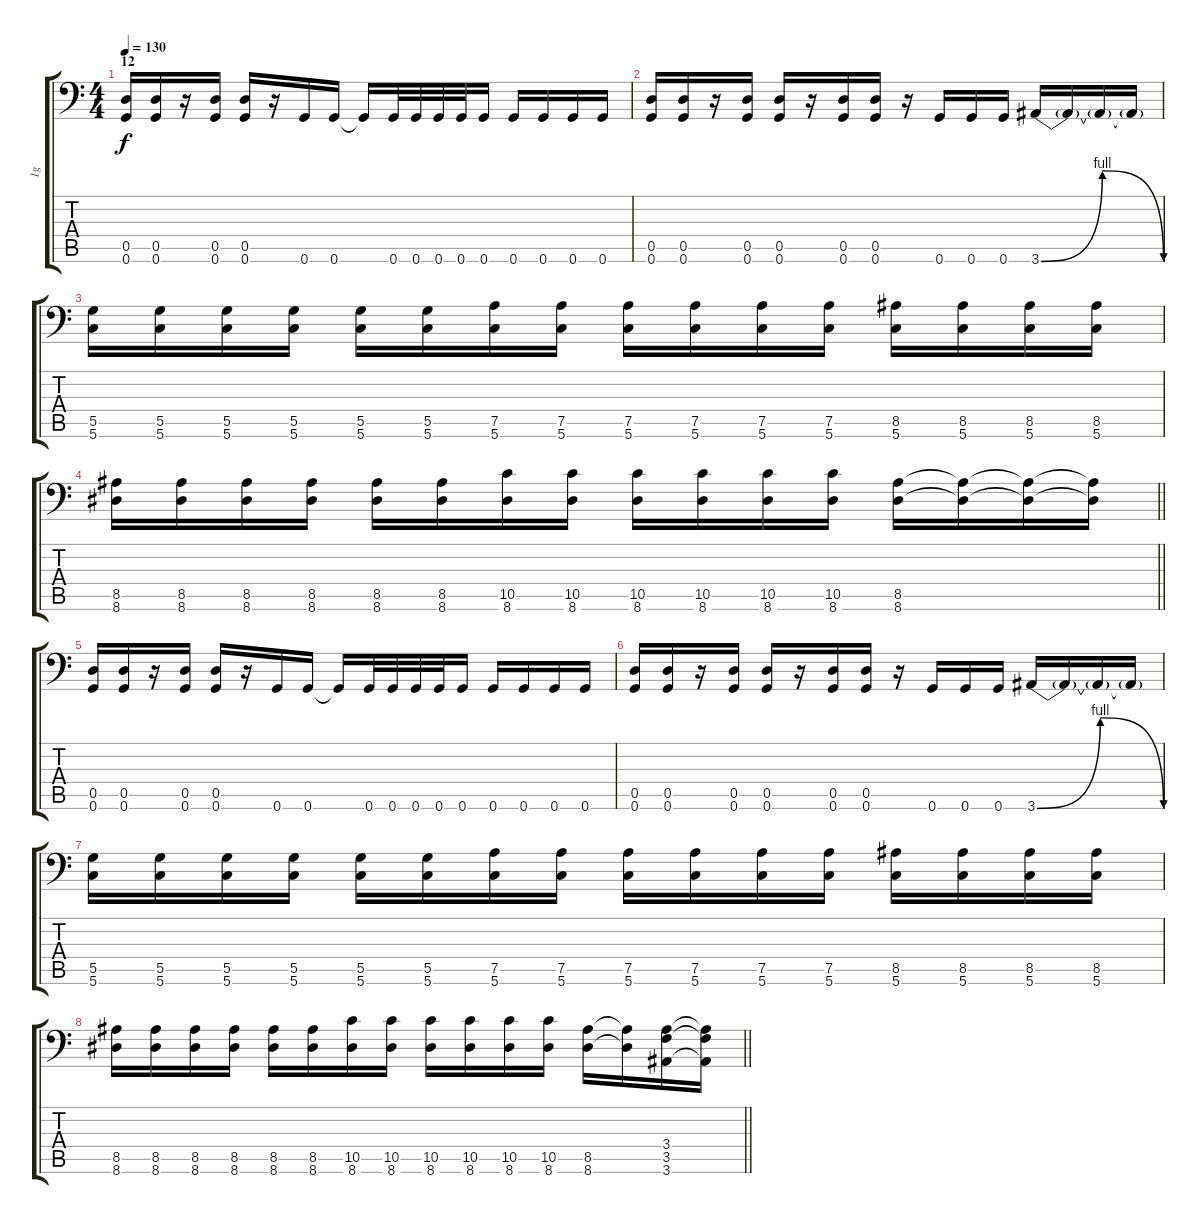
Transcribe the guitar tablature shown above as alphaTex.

\track ("1g" "1g") {instrument distortionguitar}
\staff {score tabs}
\tuning (A3 E3 C3 G2 D2 G1) {hide}
\ts (4 4)
\section ("" "12")
\tempo 130
\clef f4
\ks c
(0.5 0.6).16{dy f} (0.5 0.6).16 r.16 (0.5 0.6).16 (0.5 0.6).16 r.16 0.6.16 0.6.16 0.6{t}.16 0.6.32 0.6.32 0.6.32 0.6.32 0.6.16 0.6.16 0.6.16 0.6.16 0.6.16 |
(0.5 0.6).16 (0.5 0.6).16 r.16 (0.5 0.6).16 (0.5 0.6).16 r.16 (0.5 0.6).16 (0.5 0.6).16 r.16 0.6.16 0.6.16 0.6.16 3.6{be (bendrelease 0 0 30 4 30 4 60 0)}.16 3.6{t}.16 3.6{t}.16 3.6{t}.16 |
(5.5 5.6).16 (5.5 5.6).16 (5.5 5.6).16 (5.5 5.6).16 (5.5 5.6).16 (5.5 5.6).16 (7.5 5.6).16 (7.5 5.6).16 (7.5 5.6).16 (7.5 5.6).16 (7.5 5.6).16 (7.5 5.6).16 (8.5 5.6).16 (8.5 5.6).16 (8.5 5.6).16 (8.5 5.6).16 |
\barLineRight lightlight
(8.5 8.6).16 (8.5 8.6).16 (8.5 8.6).16 (8.5 8.6).16 (8.5 8.6).16 (8.5 8.6).16 (10.5 8.6).16 (10.5 8.6).16 (10.5 8.6).16 (10.5 8.6).16 (10.5 8.6).16 (10.5 8.6).16 (8.5 8.6).16 (8.5{t} 8.6{t}).16 (8.5{t} 8.6{t}).16 (8.5{t} 8.6{t}).16 |
(0.5 0.6).16 (0.5 0.6).16 r.16 (0.5 0.6).16 (0.5 0.6).16 r.16 0.6.16 0.6.16 0.6{t}.16 0.6.32 0.6.32 0.6.32 0.6.32 0.6.16 0.6.16 0.6.16 0.6.16 0.6.16 |
(0.5 0.6).16 (0.5 0.6).16 r.16 (0.5 0.6).16 (0.5 0.6).16 r.16 (0.5 0.6).16 (0.5 0.6).16 r.16 0.6.16 0.6.16 0.6.16 3.6{be (bendrelease 0 0 30 4 30 4 60 0)}.16 3.6{t}.16 3.6{t}.16 3.6{t}.16 |
(5.5 5.6).16 (5.5 5.6).16 (5.5 5.6).16 (5.5 5.6).16 (5.5 5.6).16 (5.5 5.6).16 (7.5 5.6).16 (7.5 5.6).16 (7.5 5.6).16 (7.5 5.6).16 (7.5 5.6).16 (7.5 5.6).16 (8.5 5.6).16 (8.5 5.6).16 (8.5 5.6).16 (8.5 5.6).16 |
\barLineRight lightlight
(8.5 8.6).16 (8.5 8.6).16 (8.5 8.6).16 (8.5 8.6).16 (8.5 8.6).16 (8.5 8.6).16 (10.5 8.6).16 (10.5 8.6).16 (10.5 8.6).16 (10.5 8.6).16 (10.5 8.6).16 (10.5 8.6).16 (8.5 8.6).16 (8.5{t} 8.6{t}).16 (3.4 3.5 3.6).16 (3.4{t} 3.5{t} 3.6{t}).16
